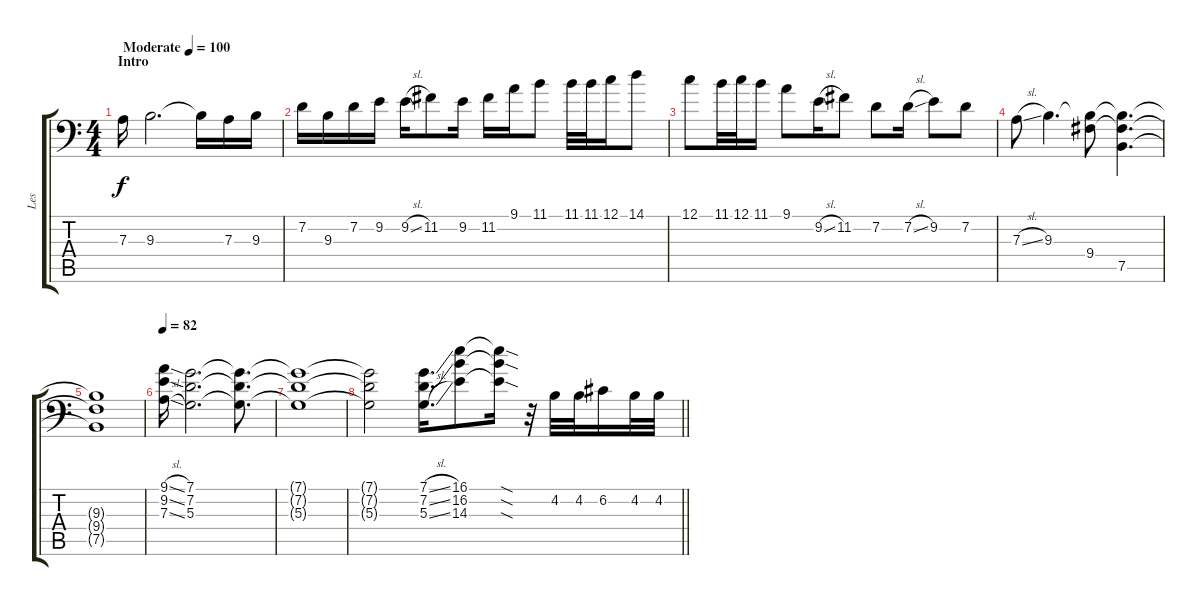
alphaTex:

\track ("Les " "Les ") {instrument fretlessbass}
\staff {score tabs}
\tuning (C3 G2 D2 A1 E1 B0) {hide}
\ts (4 4)
\section ("" "Intro")
\tempo (100 "Moderate")
\clef f4
\ks c
7.3.16{dy f instrument fretlessbass} 9.3.2{d} 9.3{t}.16 7.3.16 9.3.16 |
7.2.16 9.3.16 7.2.16 9.2.16 9.2{sl}.16 11.2.8 9.2.16 11.2.16 9.1.16 11.1.8 11.1.32 11.1.32 12.1.16 14.1.8 |
12.1.8 11.1.32 12.1.32 11.1.16 9.1.8 9.2{sl}.16 11.2.8 7.2.8 7.2{sl}.16 9.2.8 7.2.8 |
7.3{sl}.8 9.3.4{d} (9.3{t} 9.4).8 (9.3{t} 9.4{t} 7.5).4{d} |
(9.3{t} 9.4{t} 7.5{t}).1 |
\tempo 82
(9.1{sl} 9.2{sl} 7.3{sl}).16{instrument overdrivenguitar} (7.1 7.2 5.3).2{d} (7.1{t} 7.2{t} 5.3{t}).8{d} |
(7.1{t} 7.2{t} 5.3{t}).1 |
\barLineRight lightlight
(7.1{t} 7.2{t} 5.3{t}).2 (7.1{sl} 7.2{sl} 5.3{sl}).16{d} (16.1 16.2 14.3).8 (16.1{sod t} 16.2{sod t} 14.3{sod t}).16 r.32 4.2.32{instrument fretlessbass} 4.2.32 6.2.16 4.2.32 4.2.32
